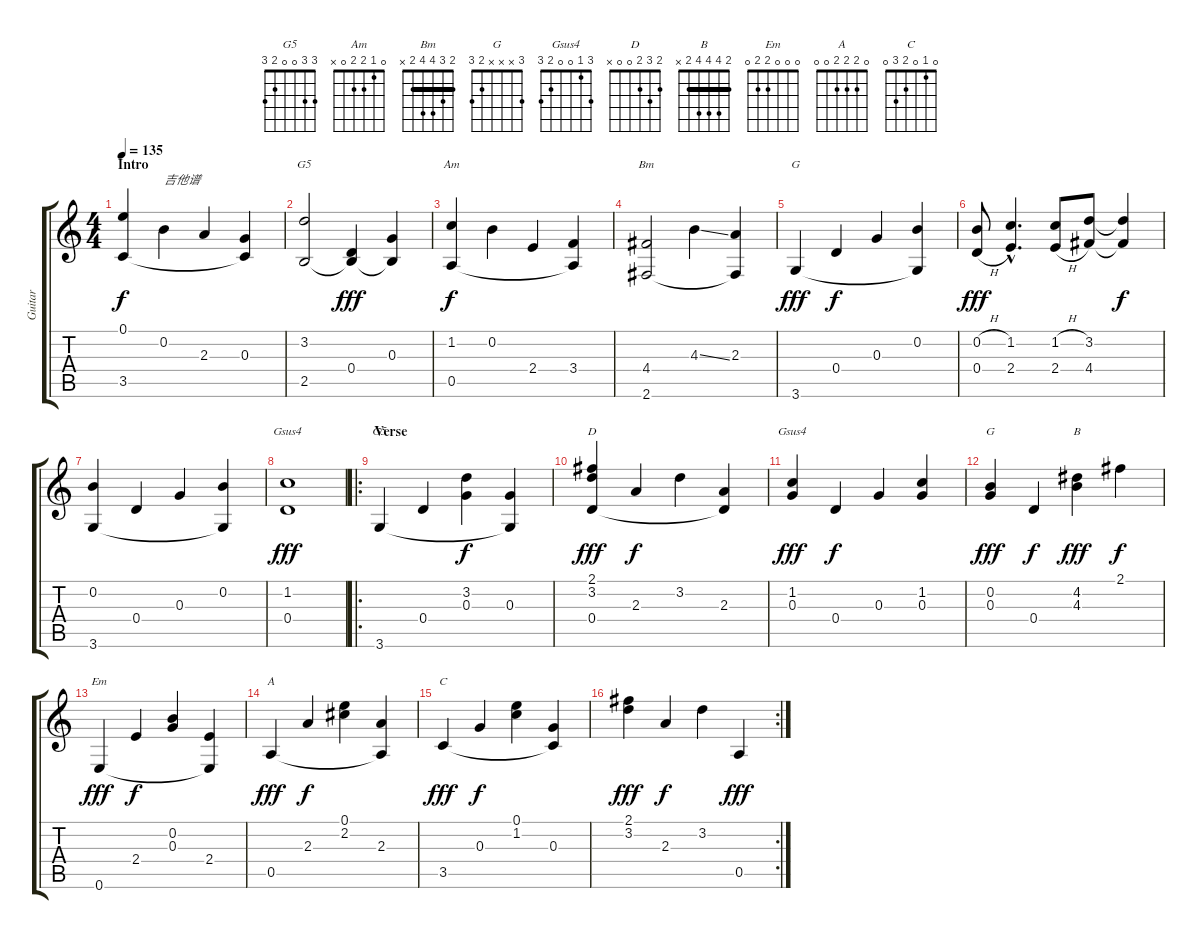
\track ("Guitar" "Guitar") {instrument acousticguitarnylon}
\staff {score tabs}
\tuning (E4 B3 G3 D3 A2 E2) {hide}
\chord ("G5" 3 3 x x 2 3)
\chord ("Am" 0 1 2 2 0 x)
\chord ("Bm" 2 3 4 4 2 x) {barre 2}
\chord ("G" 3 0 0 0 2 3)
\chord ("Gsus4" 3 1 0 x 2 3)
\chord ("G5" 3 3 0 0 2 3)
\chord ("D" 2 3 2 0 0 x)
\chord ("Gsus4" 3 1 0 0 2 3)
\chord ("G" 3 x x x 2 3)
\chord ("B" 2 4 4 4 2 x) {barre 2}
\chord ("Em" 0 0 0 2 2 0)
\chord ("A" 0 2 2 2 0 0)
\chord ("C" 0 1 0 2 3 0)
\ts (4 4)
\section ("" "Intro")
\tempo 135
\clef g2
\ks c
(0.1 3.5).4{dy f instrument acousticguitarnylon} 0.2.4{txt "吉他谱"} 2.3.4 (0.3 3.5{t}).4 |
(3.2 2.5).2{ch "G5"} (0.4 2.5{t}).4{dy fff} (0.3 2.5{t}).4 |
(1.2 0.5).4{ch "Am" dy f} 0.2.4 2.4.4 (3.4 0.5{t}).4 |
(4.4 2.6).2{ch "Bm"} 4.3{ss}.4 (2.3 2.6{t}).4 |
3.6.4{ch "G" dy fff} 0.4.4{dy f} 0.3.4 (0.2 3.6{t}).4 |
(0.2{h} 0.4{h}).8{dy fff} (1.2{hac} 2.4{hac}).4{d} (1.2{h} 2.4{h}).8 (3.2 4.4).8 (3.2{t} 4.4{t}).4{dy f} |
(0.2 3.6).4 0.4.4 0.3.4 (0.2 3.6{t}).4 |
(1.2 0.4).1{ch "Gsus4" dy fff} |
\ro
\section ("" "Verse")
3.6.4{ch "G5"} 0.4.4 (3.2 0.3).4{dy f} (0.3 3.6{t}).4 |
(2.1 3.2 0.4).4{ch "D" dy fff} 2.3.4{dy f} 3.2.4 (2.3 0.4{t}).4 |
(1.2 0.3).4{ch "Gsus4" dy fff} 0.4.4{dy f} 0.3.4 (1.2 0.3).4 |
(0.2 0.3).4{ch "G" dy fff} 0.4.4{dy f} (4.2 4.3).4{ch "B" dy fff} 2.1.4{dy f} |
0.6.4{ch "Em" dy fff} 2.4.4{dy f} (0.2 0.3).4 (2.4 0.6{t}).4 |
0.5.4{ch "A" dy fff} 2.3.4{dy f} (0.1 2.2).4 (2.3 0.5{t}).4 |
3.5.4{ch "C" dy fff} 0.3.4{dy f} (0.1 1.2).4 (0.3 3.5{t}).4 |
\rc 2
(2.1 3.2).4{dy fff} 2.3.4{dy f} 3.2.4 0.5.4{dy fff}
